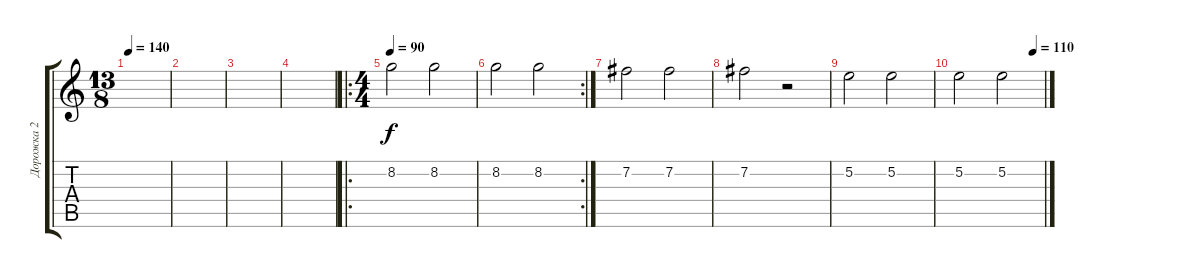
\track ("Дорожка 2" "Дорожка 2") {instrument distortionguitar}
\staff {score tabs}
\tuning (E4 B3 G3 D3 A2 E2) {hide}
\ts (13 8)
\tempo 140
\clef g2
\ks c
|
|
|
|
\ro
\ts (4 4)
\tempo 90
8.2.2 8.2.2 |
\rc 2
8.2.2 8.2.2 |
7.2.2 7.2.2 |
7.2.2 r.2 |
5.2.2 5.2.2 |
\tempo (110 0.875)
5.2.2 5.2.2
